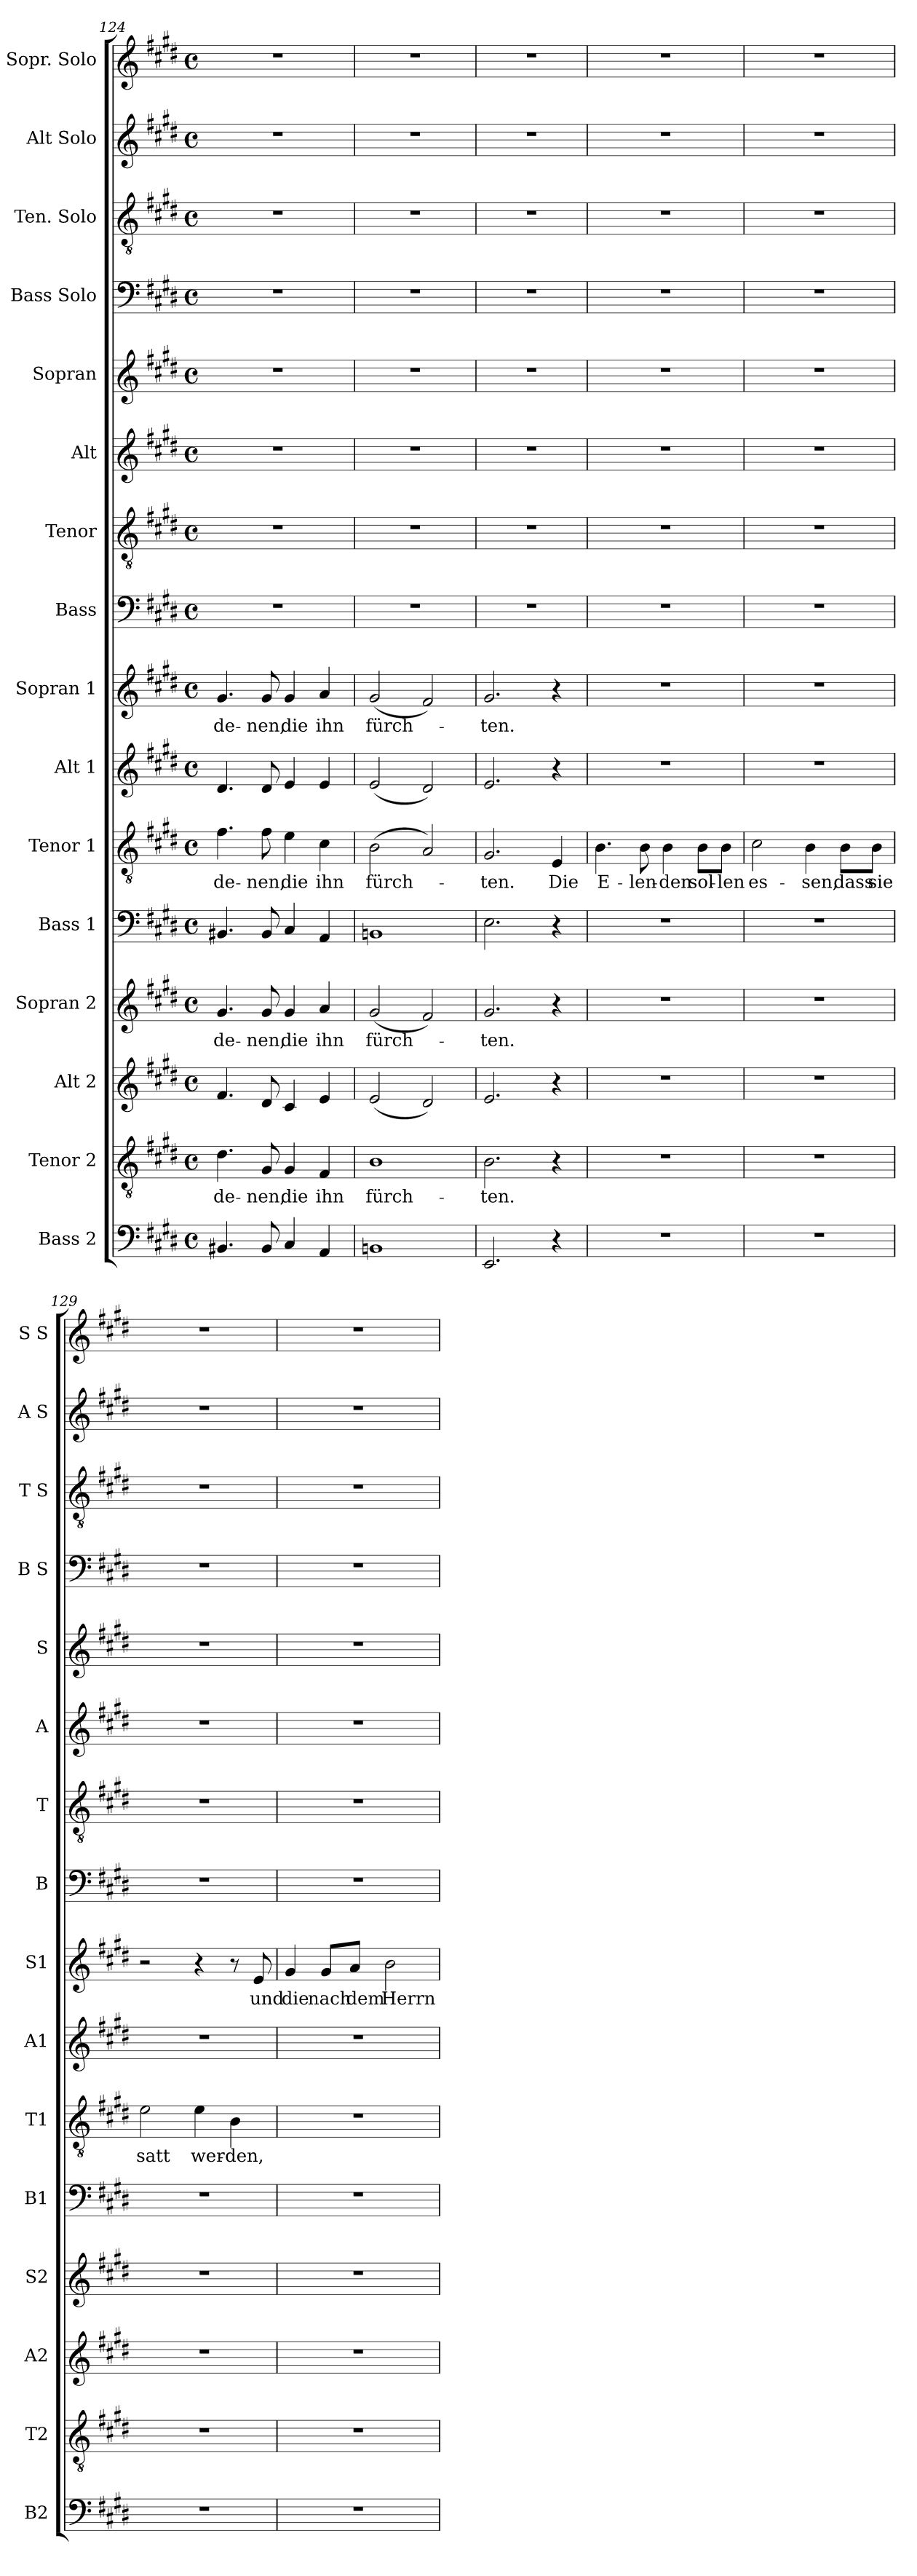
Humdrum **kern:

**kern	**kern	**text	**kern	**kern	**text	**kern	**kern	**text	**kern	**kern	**text	**kern	**kern	**kern	**kern	**kern	**kern	**kern	**kern
*part16	*part15	*part15	*part14	*part13	*part13	*part12	*part11	*part11	*part10	*part9	*part9	*part8	*part7	*part6	*part5	*part4	*part3	*part2	*part1
*staff16	*staff15	*staff15	*staff14	*staff13	*staff13	*staff12	*staff11	*staff11	*staff10	*staff9	*staff9	*staff8	*staff7	*staff6	*staff5	*staff4	*staff3	*staff2	*staff1
*I"Bass 2	*I"Tenor 2	*	*I"Alt 2	*I"Sopran 2	*	*I"Bass 1	*I"Tenor 1	*	*I"Alt 1	*I"Sopran 1	*	*I"Bass	*I"Tenor	*I"Alt	*I"Sopran	*I"Bass Solo	*I"Ten. Solo	*I"Alt Solo	*I"Sopr. Solo
*I'B2	*I'T2	*	*I'A2	*I'S2	*	*I'B1	*I'T1	*	*I'A1	*I'S1	*	*I'B	*I'T	*I'A	*I'S	*I'B S	*I'T S	*I'A S	*I'S S
!!LO:PB:g=z
*clefF4	*clefGv2	*	*clefG2	*clefG2	*	*clefF4	*clefGv2	*	*clefG2	*clefG2	*	*clefF4	*clefGv2	*clefG2	*clefG2	*clefF4	*clefGv2	*clefG2	*clefG2
*k[f#c#g#d#]	*k[f#c#g#d#]	*	*k[f#c#g#d#]	*k[f#c#g#d#]	*	*k[f#c#g#d#]	*k[f#c#g#d#]	*	*k[f#c#g#d#]	*k[f#c#g#d#]	*	*k[f#c#g#d#]	*k[f#c#g#d#]	*k[f#c#g#d#]	*k[f#c#g#d#]	*k[f#c#g#d#]	*k[f#c#g#d#]	*k[f#c#g#d#]	*k[f#c#g#d#]
*M4/4	*M4/4	*	*M4/4	*M4/4	*	*M4/4	*M4/4	*	*M4/4	*M4/4	*	*M4/4	*M4/4	*M4/4	*M4/4	*M4/4	*M4/4	*M4/4	*M4/4
*met(c)	*met(c)	*	*met(c)	*met(c)	*	*met(c)	*met(c)	*	*met(c)	*met(c)	*	*met(c)	*met(c)	*met(c)	*met(c)	*met(c)	*met(c)	*met(c)	*met(c)
=124	=124	=124	=124	=124	=124	=124	=124	=124	=124	=124	=124	=124	=124	=124	=124	=124	=124	=124	=124
4.BB#X/	4.d#\	de-	4.f#/	4.g#/	de-	4.BB#X/	4.f#\	de-	4.d#/	4.g#/	de-	1r	1r	1r	1r	1r	1r	1r	1r
8BB#/	8G#/	-nen,	8d#/	8g#/	-nen,	8BB#/	8f#\	-nen,	8d#/	8g#/	-nen,	.	.	.	.	.	.	.	.
4C#/	4G#/	die	4c#/	4g#/	die	4C#/	4e\	die	4e/	4g#/	die	.	.	.	.	.	.	.	.
4AA/	4F#/	ihn	4e/	4a/	ihn	4AA/	4c#\	ihn	4e/	4a/	ihn	.	.	.	.	.	.	.	.
=125	=125	=125	=125	=125	=125	=125	=125	=125	=125	=125	=125	=125	=125	=125	=125	=125	=125	=125	=125
1BBn	1B	fürch-	(2e/	(2g#/	fürch-	1BBn	(2B\	fürch-	(2e/	(2g#/	fürch-	1r	1r	1r	1r	1r	1r	1r	1r
.	.	.	2d#/)	2f#/)	.	.	2A/)	.	2d#/)	2f#/)	.	.	.	.	.	.	.	.	.
=126	=126	=126	=126	=126	=126	=126	=126	=126	=126	=126	=126	=126	=126	=126	=126	=126	=126	=126	=126
2.EE/	2.B\	-ten.	2.e/	2.g#/	-ten.	2.E\	2.G#/	-ten.	2.e/	2.g#/	-ten.	1r	1r	1r	1r	1r	1r	1r	1r
4r	4r	.	4r	4r	.	4r	4E/	Die	4r	4r	.	.	.	.	.	.	.	.	.
=127	=127	=127	=127	=127	=127	=127	=127	=127	=127	=127	=127	=127	=127	=127	=127	=127	=127	=127	=127
1r	1r	.	1r	1r	.	1r	4.B\	E-	1r	1r	.	1r	1r	1r	1r	1r	1r	1r	1r
.	.	.	.	.	.	.	8B\	-len-	.	.	.	.	.	.	.	.	.	.	.
.	.	.	.	.	.	.	4B\	-den	.	.	.	.	.	.	.	.	.	.	.
.	.	.	.	.	.	.	8B\L	sol-	.	.	.	.	.	.	.	.	.	.	.
.	.	.	.	.	.	.	8B\J	-len	.	.	.	.	.	.	.	.	.	.	.
=128	=128	=128	=128	=128	=128	=128	=128	=128	=128	=128	=128	=128	=128	=128	=128	=128	=128	=128	=128
1r	1r	.	1r	1r	.	1r	2c#\	es-	1r	1r	.	1r	1r	1r	1r	1r	1r	1r	1r
.	.	.	.	.	.	.	4B\	-sen,	.	.	.	.	.	.	.	.	.	.	.
.	.	.	.	.	.	.	8B\L	dass	.	.	.	.	.	.	.	.	.	.	.
.	.	.	.	.	.	.	8B\J	sie	.	.	.	.	.	.	.	.	.	.	.
=129	=129	=129	=129	=129	=129	=129	=129	=129	=129	=129	=129	=129	=129	=129	=129	=129	=129	=129	=129
1r	1r	.	1r	1r	.	1r	2e\	satt	1r	2r	.	1r	1r	1r	1r	1r	1r	1r	1r
.	.	.	.	.	.	.	4e\	wer-	.	4r	.	.	.	.	.	.	.	.	.
.	.	.	.	.	.	.	4B\	-den,	.	8r	.	.	.	.	.	.	.	.	.
.	.	.	.	.	.	.	.	.	.	8e/	und	.	.	.	.	.	.	.	.
!!LO:LB:g=z
=130	=130	=130	=130	=130	=130	=130	=130	=130	=130	=130	=130	=130	=130	=130	=130	=130	=130	=130	=130
1r	1r	.	1r	1r	.	1r	1r	.	1r	4g#/	die	1r	1r	1r	1r	1r	1r	1r	1r
.	.	.	.	.	.	.	.	.	.	8g#/L	nach	.	.	.	.	.	.	.	.
.	.	.	.	.	.	.	.	.	.	8a/J	dem	.	.	.	.	.	.	.	.
.	.	.	.	.	.	.	.	.	.	2b\	Herrn	.	.	.	.	.	.	.	.
=	=	=	=	=	=	=	=	=	=	=	=	=	=	=	=	=	=	=	=
*-	*-	*-	*-	*-	*-	*-	*-	*-	*-	*-	*-	*-	*-	*-	*-	*-	*-	*-	*-
